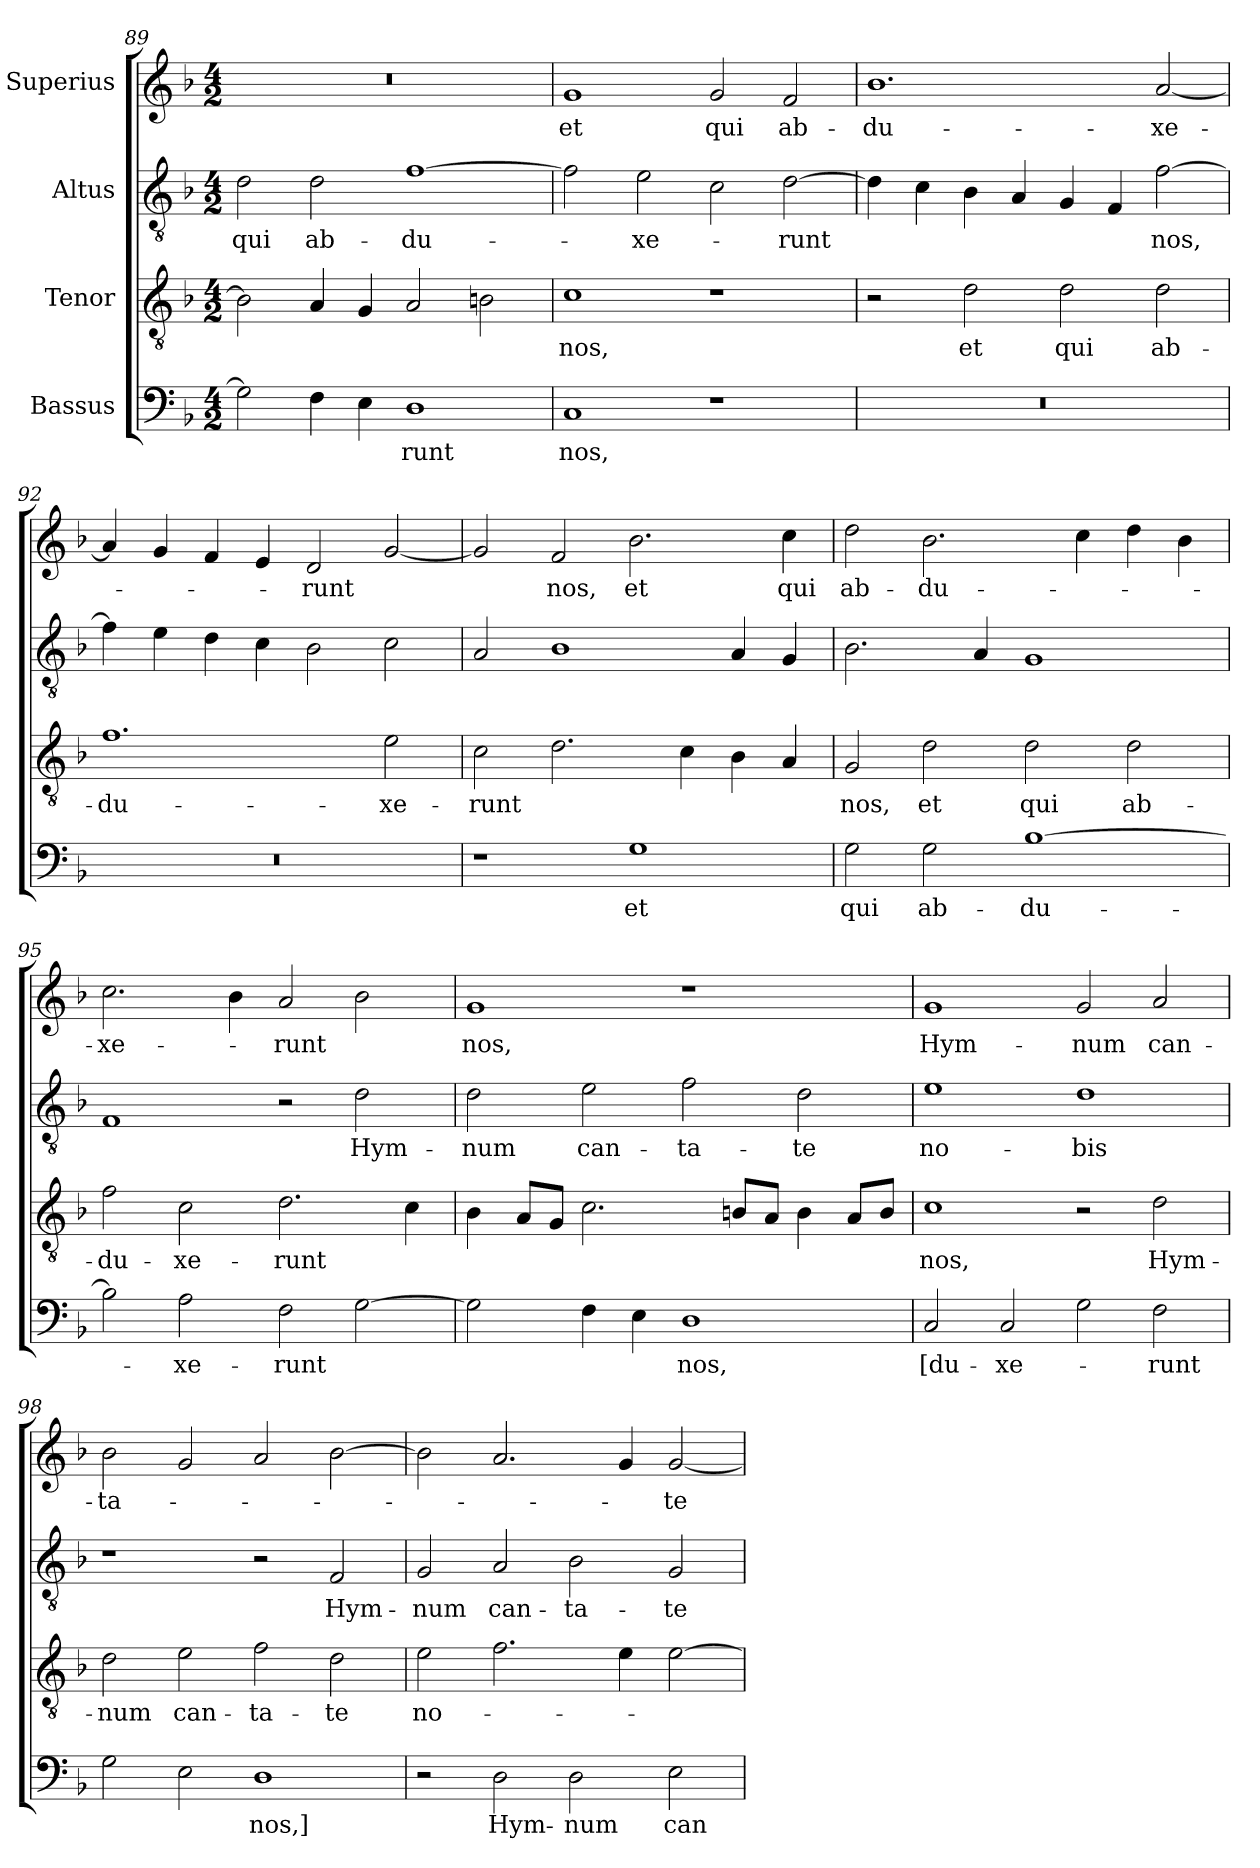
**kern	**text	**kern	**text	**kern	**text	**kern	**text
*part4	*part4	*part3	*part3	*part2	*part2	*part1	*part1
*staff4	*staff4	*staff3	*staff3	*staff2	*staff2	*staff1	*staff1
*I"Bassus	*	*I"Tenor	*	*I"Altus	*	*I"Superius	*
*clefF4	*	*clefGv2	*	*clefGv2	*	*clefG2	*
*k[b-]	*	*k[b-]	*	*k[b-]	*	*k[b-]	*
*M4/2	*	*M4/2	*	*M4/2	*	*M4/2	*
=89	=89	=89	=89	=89	=89	=89	=89
2G\]	.	2B-\]	.	2d\	qui	0r	.
4F\	.	4A/	.	2d\	ab-	.	.
4E\	.	4G/	.	.	.	.	.
1D\	-runt	2A/	.	[1f\	-du-	.	.
.	.	2B\	.	.	.	.	.
=90	=90	=90	=90	=90	=90	=90	=90
1C/	nos,	1c\	nos,	2f\]	.	1g/	et
.	.	.	.	2e\	-xe-	.	.
1r	.	1r	.	2c\	.	2g/	qui
.	.	.	.	[2d\	-runt	2f/	ab-
=91	=91	=91	=91	=91	=91	=91	=91
0r	.	2r	.	4d\]	.	1.b-\	-du-
.	.	.	.	4c\	.	.	.
.	.	2d\	et	4B-\	.	.	.
.	.	.	.	4A/	.	.	.
.	.	2d\	qui	4G/	.	.	.
.	.	.	.	4F/	.	.	.
.	.	2d\	ab-	[2f\	nos,	[2a/	-xe-
=92	=92	=92	=92	=92	=92	=92	=92
0r	.	1.f\	-du-	4f\]	.	4a/]	.
.	.	.	.	4e\	.	4g/	.
.	.	.	.	4d\	.	4f/	.
.	.	.	.	4c\	.	4e/	.
.	.	.	.	2B-\	.	2d/	-runt
.	.	2e\	-xe-	2c\	.	[2g/	.
=93	=93	=93	=93	=93	=93	=93	=93
1r	.	2c\	-runt	2A/	.	2g/]	.
.	.	2.d\	.	1B-\	.	2f/	nos,
1G\	et	.	.	.	.	2.b-\	et
.	.	4c\	.	.	.	.	.
.	.	4B-\	.	4A/	.	.	.
.	.	4A/	.	4G/	.	4cc\	qui
=94	=94	=94	=94	=94	=94	=94	=94
2G\	qui	2G/	nos,	2.B-\	.	2dd\	ab-
2G\	ab-	2d\	et	.	.	2.b-\	-du-
.	.	.	.	4A/	.	.	.
[1B-\	-du-	2d\	qui	1G/	.	.	.
.	.	.	.	.	.	4cc\	.
.	.	2d\	ab-	.	.	4dd\	.
.	.	.	.	.	.	4b-\	.
=95	=95	=95	=95	=95	=95	=95	=95
2B-\]	.	2f\	-du-	1F/	.	2.cc\	-xe-
2A\	-xe-	2c\	-xe-	.	.	.	.
.	.	.	.	.	.	4b-\	.
2F\	-runt	2.d\	-runt	2r	.	2a/	-runt
[2G\	.	.	.	2d\	Hym-	2b-\	.
.	.	4c\	.	.	.	.	.
=96	=96	=96	=96	=96	=96	=96	=96
2G\]	.	4B-\	.	2d\	-num	1g/	nos,
.	.	8A/L	.	.	.	.	.
.	.	8G/J	.	.	.	.	.
4F\	.	2.c\	.	2e\	can-	.	.
4E\	.	.	.	.	.	.	.
1D\	nos,	.	.	2f\	-ta-	1r	.
.	.	8B/L	.	.	.	.	.
.	.	8A/J	.	.	.	.	.
.	.	4B\	.	2d\	-te	.	.
.	.	8A/L	.	.	.	.	.
.	.	8B/J	.	.	.	.	.
=97	=97	=97	=97	=97	=97	=97	=97
2C/	[du-	1c\	nos,	1e\	no-	1g/	Hym-
2C/	-xe-	.	.	.	.	.	.
2G\	.	2r	.	1d\	-bis	2g/	-num
2F\	-runt	2d\	Hym-	.	.	2a/	can-
=98	=98	=98	=98	=98	=98	=98	=98
2G\	.	2d\	-num	1r	.	2b-\	-ta-
2E\	.	2e\	can-	.	.	2g/	.
1D\	nos,]	2f\	-ta-	2r	.	2a/	.
.	.	2d\	-te	2F/	Hym-	[2b-\	.
=99	=99	=99	=99	=99	=99	=99	=99
2r	.	2e\	no-	2G/	-num	2b-\]	.
2D\	Hym-	2.f\	.	2A/	can-	2.a/	.
2D\	-num	.	.	2B-\	-ta-	.	.
.	.	4e\	.	.	.	4g/	.
2E\	can-	[2e\	.	2G/	-te	[2g/	-te
=	=	=	=	=	=	=	=
*-	*-	*-	*-	*-	*-	*-	*-
